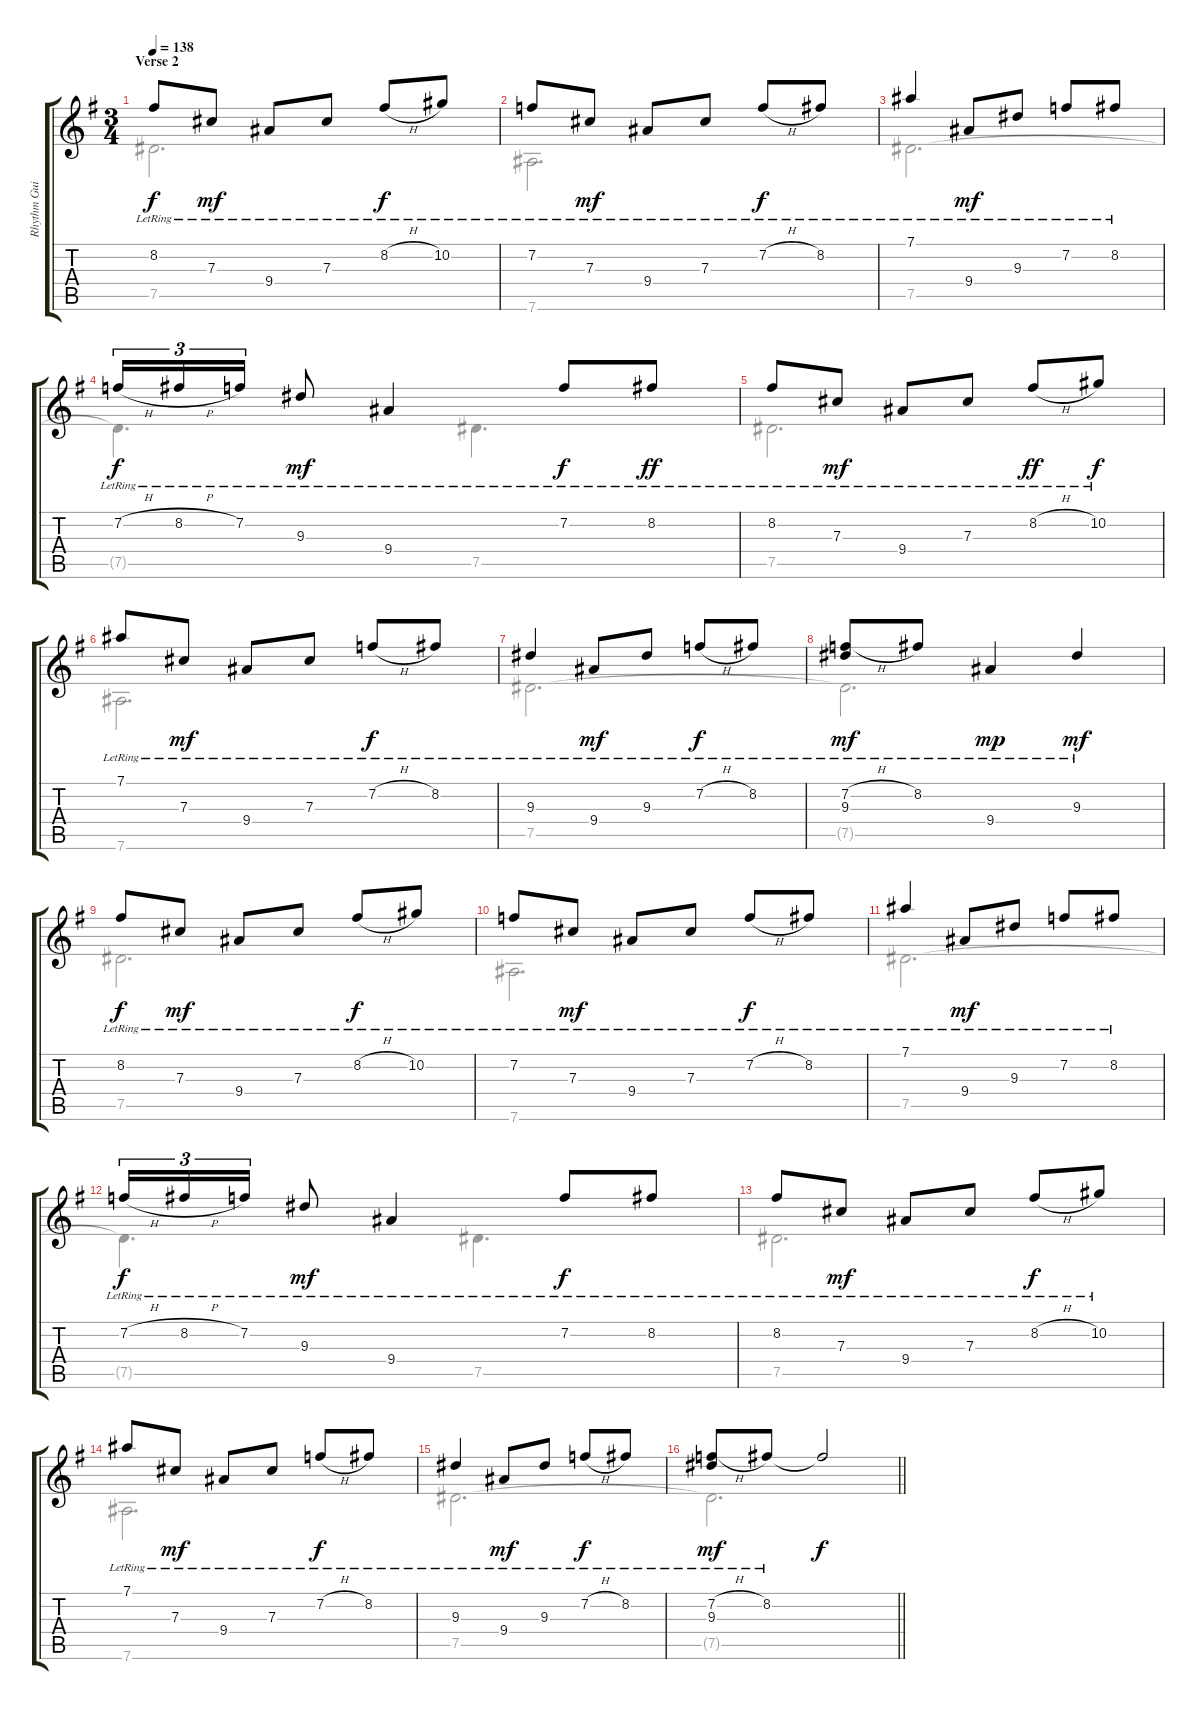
\track ("Rhythm Guitar I (Marcus Siepen)" "Rhythm Gui") {instrument acousticguitarsteel}
\staff {score tabs}
\tuning (Eb4 Bb3 Gb3 Db3 Ab2 Eb2) {hide}
\voice
\ts (3 4)
\section ("" "Verse 2")
\tempo 138
\clef g2
\ks eminor
8.2{lr}.8{dy f} 7.3{lr}.8{dy mf} 9.4{lr}.8 7.3{lr}.8 8.2{h lr}.8{dy f} 10.2{lr}.8 |
7.2{lr}.8 7.3{lr}.8{dy mf} 9.4{lr}.8 7.3{lr}.8 7.2{h lr}.8{dy f} 8.2{lr}.8 |
7.1{lr}.4 9.4{lr}.8{dy mf} 9.3{lr}.8 7.2{lr}.8 8.2{lr}.8 |
7.2{h lr}.16{tu (3 2) dy f} 8.2{h lr}.16{tu (3 2)} 7.2{lr}.16{tu (3 2)} 9.3{lr}.8{dy mf} 9.4{lr}.4 7.2{lr}.8{dy f} 8.2{lr}.8{dy ff} |
8.2{lr}.8 7.3{lr}.8{dy mf} 9.4{lr}.8 7.3{lr}.8 8.2{h lr}.8{dy ff} 10.2{lr}.8{dy f} |
7.1{lr}.8 7.3{lr}.8{dy mf} 9.4{lr}.8 7.3{lr}.8 7.2{h lr}.8{dy f} 8.2{lr}.8 |
9.3{lr}.4 9.4{lr}.8{dy mf} 9.3{lr}.8 7.2{h lr}.8{dy f} 8.2{lr}.8 |
(7.2{h} 9.3{lr}).8{dy mf} 8.2{lr}.8 9.4{lr}.4{dy mp} 9.3{lr}.4{dy mf} |
8.2{lr}.8{dy f} 7.3{lr}.8{dy mf} 9.4{lr}.8 7.3{lr}.8 8.2{h lr}.8{dy f} 10.2{lr}.8 |
7.2{lr}.8 7.3{lr}.8{dy mf} 9.4{lr}.8 7.3{lr}.8 7.2{h lr}.8{dy f} 8.2{lr}.8 |
7.1{lr}.4 9.4{lr}.8{dy mf} 9.3{lr}.8 7.2{lr}.8 8.2{lr}.8 |
7.2{h lr}.16{tu (3 2) dy f} 8.2{h lr}.16{tu (3 2)} 7.2{lr}.16{tu (3 2)} 9.3{lr}.8{dy mf} 9.4{lr}.4 7.2{lr}.8{dy f} 8.2{lr}.8 |
8.2{lr}.8 7.3{lr}.8{dy mf} 9.4{lr}.8 7.3{lr}.8 8.2{h lr}.8{dy f} 10.2{lr}.8 |
7.1{lr}.8 7.3{lr}.8{dy mf} 9.4{lr}.8 7.3{lr}.8 7.2{h lr}.8{dy f} 8.2{lr}.8 |
9.3{lr}.4 9.4{lr}.8{dy mf} 9.3{lr}.8 7.2{h lr}.8{dy f} 8.2{lr}.8 |
\barLineRight lightlight
(7.2{h} 9.3{lr}).8{dy mf} 8.2{lr}.8 8.2{t}.2{dy f}
\voice
\clef g2
\ottava regular
\simile none
\ks eminor
7.5.2{d dy f} |
7.6.2{d} |
7.5.2{d} |
7.5{t}.4{d} 7.5.4{d} |
7.5.2{d} |
7.6.2{d} |
7.5.2{d} |
7.5{t}.2{d} |
7.5.2{d} |
7.6.2{d} |
7.5.2{d} |
7.5{t}.4{d} 7.5.4{d} |
7.5.2{d} |
7.6.2{d} |
7.5.2{d} |
\barLineRight lightlight
7.5{t}.2{d}
